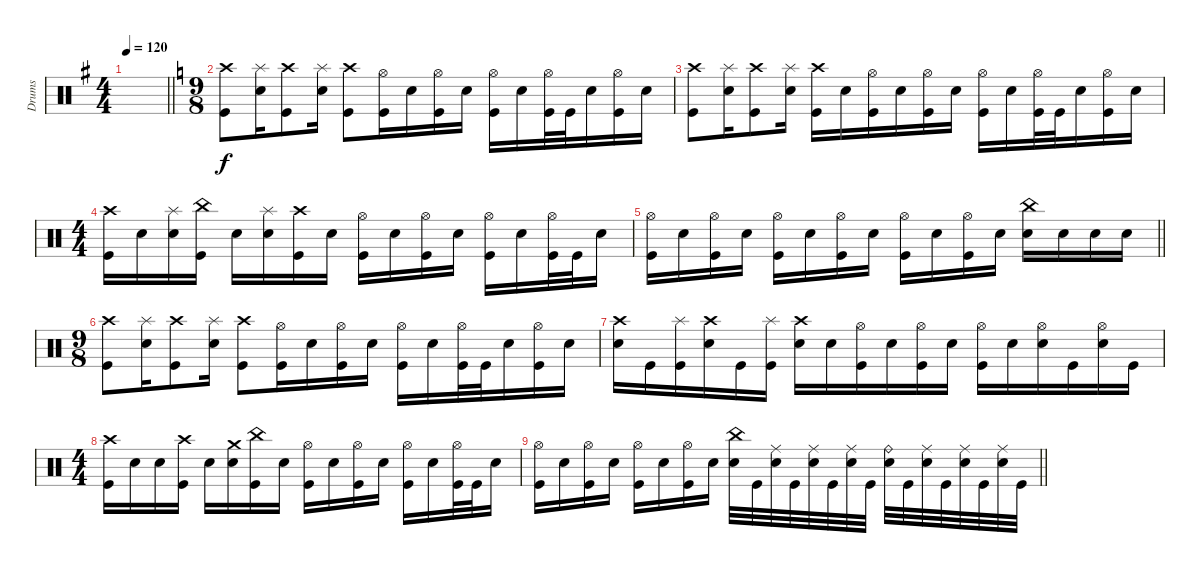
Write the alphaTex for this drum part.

\track ("Drums" "Drums") {instrument percussion}
\staff
\articulation defaults
\ts (4 4)
\tempo 120
\clef neutral
\barLineRight lightlight
\ks eminor
|
\ts (9 8)
\section ("" "")
\ks c
("Crash high (hit)" "Kick (hit)").8 ("Splash (hit)" "Electric Snare (hit)").16 ("Crash high (hit)" "Kick (hit)").8 ("Splash (hit)" "Electric Snare (hit)").16 ("Crash high (hit)" "Kick (hit)").8 ("Hi-Hat (open)" "Kick (hit)").16 "Electric Snare (hit)".16 ("Hi-Hat (open)" "Kick (hit)").16 "Electric Snare (hit)".16 ("Hi-Hat (open)" "Kick (hit)").16 "Electric Snare (hit)".16 ("Hi-Hat (open)" "Kick (hit)").32 "Kick (hit)".32 "Electric Snare (hit)".16 ("Hi-Hat (open)" "Kick (hit)").16 "Electric Snare (hit)".16 |
("Crash high (hit)" "Kick (hit)").8 ("Splash (hit)" "Electric Snare (hit)").16 ("Crash high (hit)" "Kick (hit)").8 ("Splash (hit)" "Electric Snare (hit)").16 ("Crash high (hit)" "Kick (hit)").16 "Electric Snare (hit)".16 ("Hi-Hat (open)" "Kick (hit)").16 "Electric Snare (hit)".16 ("Hi-Hat (open)" "Kick (hit)").16 "Electric Snare (hit)".16 ("Hi-Hat (open)" "Kick (hit)").16 "Electric Snare (hit)".16 ("Hi-Hat (open)" "Kick (hit)").32 "Kick (hit)".32 "Electric Snare (hit)".16 ("Hi-Hat (open)" "Kick (hit)").16 "Electric Snare (hit)".16 |
\ts (4 4)
("Crash high (hit)" "Kick (hit)").16 "Electric Snare (hit)".16 ("Splash (hit)" "Electric Snare (hit)").16 ("China (hit)" "Kick (hit)").16 "Electric Snare (hit)".16 ("Splash (hit)" "Electric Snare (hit)").16 ("Crash high (hit)" "Kick (hit)").16 "Electric Snare (hit)".16 ("Hi-Hat (open)" "Kick (hit)").16 "Electric Snare (hit)".16 ("Hi-Hat (open)" "Kick (hit)").16 "Electric Snare (hit)".16 ("Hi-Hat (open)" "Kick (hit)").16 "Electric Snare (hit)".16 ("Hi-Hat (open)" "Kick (hit)").32 "Kick (hit)".32 "Electric Snare (hit)".16 |
\barLineRight lightlight
("Hi-Hat (open)" "Kick (hit)").16 "Electric Snare (hit)".16 ("Hi-Hat (open)" "Kick (hit)").16 "Electric Snare (hit)".16 ("Hi-Hat (open)" "Kick (hit)").16 "Electric Snare (hit)".16 ("Hi-Hat (open)" "Kick (hit)").16 "Electric Snare (hit)".16 ("Hi-Hat (open)" "Kick (hit)").16 "Electric Snare (hit)".16 ("Hi-Hat (open)" "Kick (hit)").16 "Electric Snare (hit)".16 ("China (hit)" "Electric Snare (hit)").16 "Electric Snare (hit)".16 "Electric Snare (hit)".16 "Electric Snare (hit)".16 |
\ts (9 8)
("Crash high (hit)" "Kick (hit)").8 ("Splash (hit)" "Electric Snare (hit)").16 ("Crash high (hit)" "Kick (hit)").8 ("Splash (hit)" "Electric Snare (hit)").16 ("Crash high (hit)" "Kick (hit)").8 ("Hi-Hat (open)" "Kick (hit)").16 "Electric Snare (hit)".16 ("Hi-Hat (open)" "Kick (hit)").16 "Electric Snare (hit)".16 ("Hi-Hat (open)" "Kick (hit)").16 "Electric Snare (hit)".16 ("Hi-Hat (open)" "Kick (hit)").32 "Kick (hit)".32 "Electric Snare (hit)".16 ("Hi-Hat (open)" "Kick (hit)").16 "Electric Snare (hit)".16 |
("Crash high (hit)" "Electric Snare (hit)").16 "Kick (hit)".16 ("Splash (hit)" "Kick (hit)").16 ("Crash high (hit)" "Electric Snare (hit)").16 "Kick (hit)".16 ("Splash (hit)" "Kick (hit)").16 ("Crash high (hit)" "Electric Snare (hit)").16 "Electric Snare (hit)".16 ("Hi-Hat (open)" "Kick (hit)").16 "Electric Snare (hit)".16 ("Hi-Hat (open)" "Kick (hit)").16 "Electric Snare (hit)".16 ("Hi-Hat (open)" "Kick (hit)").16 "Electric Snare (hit)".16 ("Hi-Hat (open)" "Electric Snare (hit)").16 "Kick (hit)".16 ("Hi-Hat (open)" "Electric Snare (hit)").16 "Kick (hit)".16 |
\ts (4 4)
("Crash high (hit)" "Kick (hit)").16 "Electric Snare (hit)".16 "Electric Snare (hit)".16 ("Crash high (hit)" "Kick (hit)").16 "Electric Snare (hit)".16 ("Crash medium (hit)" "Electric Snare (hit)").16 ("China (hit)" "Kick (hit)").16 "Electric Snare (hit)".16 ("Hi-Hat (open)" "Kick (hit)").16 "Electric Snare (hit)".16 ("Hi-Hat (open)" "Kick (hit)").16 "Electric Snare (hit)".16 ("Hi-Hat (open)" "Kick (hit)").16 "Electric Snare (hit)".16 ("Hi-Hat (open)" "Kick (hit)").32 "Kick (hit)".32 "Electric Snare (hit)".16 |
\barLineRight lightlight
("Hi-Hat (open)" "Kick (hit)").16 "Electric Snare (hit)".16 ("Hi-Hat (open)" "Kick (hit)").16 "Electric Snare (hit)".16 ("Hi-Hat (open)" "Kick (hit)").16 "Electric Snare (hit)".16 ("Hi-Hat (open)" "Kick (hit)").16 "Electric Snare (hit)".16 ("China (hit)" "Electric Snare (hit)").32 "Kick (hit)".32 ("Ride (middle)" "Electric Snare (hit)").32 "Kick (hit)".32 ("Ride (middle)" "Electric Snare (hit)").32 "Kick (hit)".32 ("Ride (middle)" "Electric Snare (hit)").32 "Kick (hit)".32 ("Ride (bell)" "Electric Snare (hit)").32 "Kick (hit)".32 ("Ride (middle)" "Electric Snare (hit)").32 "Kick (hit)".32 ("Ride (middle)" "Electric Snare (hit)").32 "Kick (hit)".32 ("Ride (middle)" "Electric Snare (hit)").32 "Kick (hit)".32
